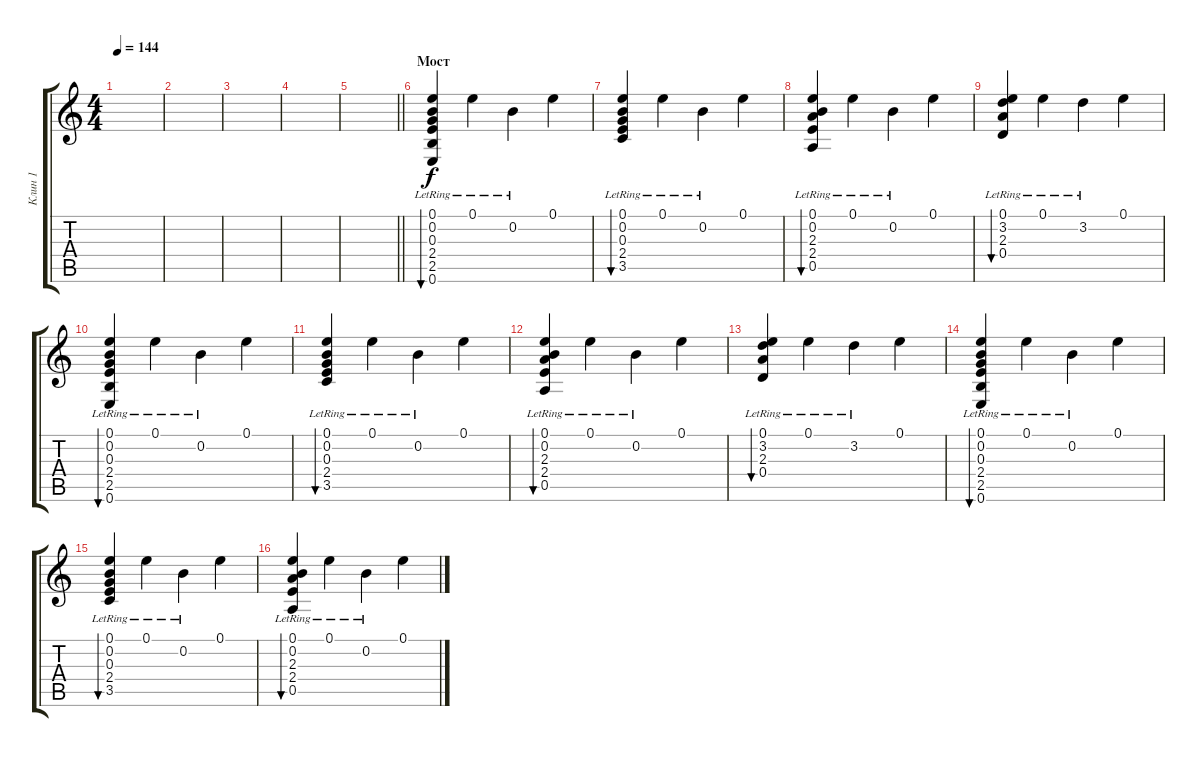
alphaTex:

\track ("Клин 1" "Клин 1") {instrument electricguitarclean}
\staff {score tabs}
\tuning (E4 B3 G3 D3 A2 E2) {hide}
\ts (4 4)
\tempo 144
\clef g2
\ks c
|
|
|
|
\barLineRight lightlight
|
\section ("" "Мост")
(0.1{lr} 0.2{lr} 0.3{lr} 2.4{lr} 2.5{lr} 0.6{lr}).4{bu 60} 0.1{lr}.4 0.2{lr}.4 0.1.4 |
(0.1{lr} 0.2{lr} 0.3{lr} 2.4{lr} 3.5{lr}).4{bu 60} 0.1{lr}.4 0.2{lr}.4 0.1.4 |
(0.1{lr} 0.2{lr} 2.3{lr} 2.4{lr} 0.5{lr}).4{bu 60} 0.1{lr}.4 0.2{lr}.4 0.1.4 |
(0.1{lr} 3.2{lr} 2.3{lr} 0.4{lr}).4{bu 60} 0.1{lr}.4 3.2{lr}.4 0.1.4 |
(0.1{lr} 0.2{lr} 0.3{lr} 2.4{lr} 2.5{lr} 0.6{lr}).4{bu 60} 0.1{lr}.4 0.2{lr}.4 0.1.4 |
(0.1{lr} 0.2{lr} 0.3{lr} 2.4{lr} 3.5{lr}).4{bu 60} 0.1{lr}.4 0.2{lr}.4 0.1.4 |
(0.1{lr} 0.2{lr} 2.3{lr} 2.4{lr} 0.5{lr}).4{bu 60} 0.1{lr}.4 0.2{lr}.4 0.1.4 |
(0.1{lr} 3.2{lr} 2.3{lr} 0.4{lr}).4{bu 60} 0.1{lr}.4 3.2{lr}.4 0.1.4 |
(0.1{lr} 0.2{lr} 0.3{lr} 2.4{lr} 2.5{lr} 0.6{lr}).4{bu 60} 0.1{lr}.4 0.2{lr}.4 0.1.4 |
(0.1{lr} 0.2{lr} 0.3{lr} 2.4{lr} 3.5{lr}).4{bu 60} 0.1{lr}.4 0.2{lr}.4 0.1.4 |
(0.1{lr} 0.2{lr} 2.3{lr} 2.4{lr} 0.5{lr}).4{bu 60} 0.1{lr}.4 0.2{lr}.4 0.1.4
